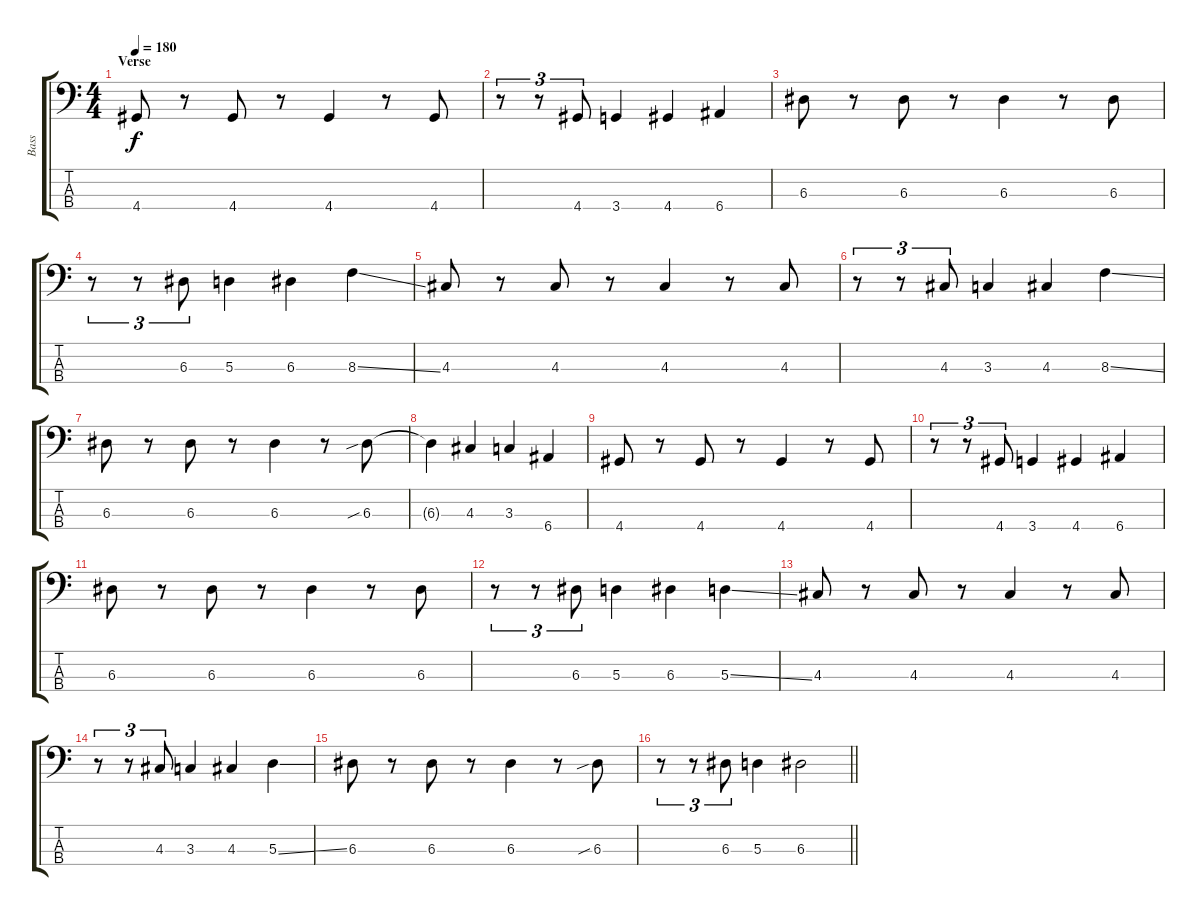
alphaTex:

\track ("Bass" "Bass") {instrument electricbassfinger}
\staff {score tabs}
\tuning (G2 D2 A1 E1) {hide}
\ts (4 4)
\section ("" "Verse")
\tempo 180
\clef f4
\ks c
4.4.8{dy f} r.8 4.4.8 r.8 4.4.4 r.8 4.4.8 |
r.8{tu (3 2)} r.8{tu (3 2)} 4.4.8{tu (3 2)} 3.4.4 4.4.4 6.4.4 |
6.3.8 r.8 6.3.8 r.8 6.3.4 r.8 6.3.8 |
r.8{tu (3 2)} r.8{tu (3 2)} 6.3.8{tu (3 2)} 5.3.4 6.3.4 8.3{ss}.4 |
4.3.8 r.8 4.3.8 r.8 4.3.4 r.8 4.3.8 |
r.8{tu (3 2)} r.8{tu (3 2)} 4.3.8{tu (3 2)} 3.3.4 4.3.4 8.3{ss}.4 |
6.3.8 r.8 6.3.8 r.8 6.3.4 r.8 6.3{sib}.8 |
6.3{t}.4 4.3.4 3.3.4 6.4.4 |
4.4.8 r.8 4.4.8 r.8 4.4.4 r.8 4.4.8 |
r.8{tu (3 2)} r.8{tu (3 2)} 4.4.8{tu (3 2)} 3.4.4 4.4.4 6.4.4 |
6.3.8 r.8 6.3.8 r.8 6.3.4 r.8 6.3.8 |
r.8{tu (3 2)} r.8{tu (3 2)} 6.3.8{tu (3 2)} 5.3.4 6.3.4 5.3{ss}.4 |
4.3.8 r.8 4.3.8 r.8 4.3.4 r.8 4.3.8 |
r.8{tu (3 2)} r.8{tu (3 2)} 4.3.8{tu (3 2)} 3.3.4 4.3.4 5.3{ss}.4 |
6.3.8 r.8 6.3.8 r.8 6.3.4 r.8 6.3{sib}.8 |
\barLineRight lightlight
r.8{tu (3 2)} r.8{tu (3 2)} 6.3.8{tu (3 2)} 5.3.4 6.3{ss}.2
